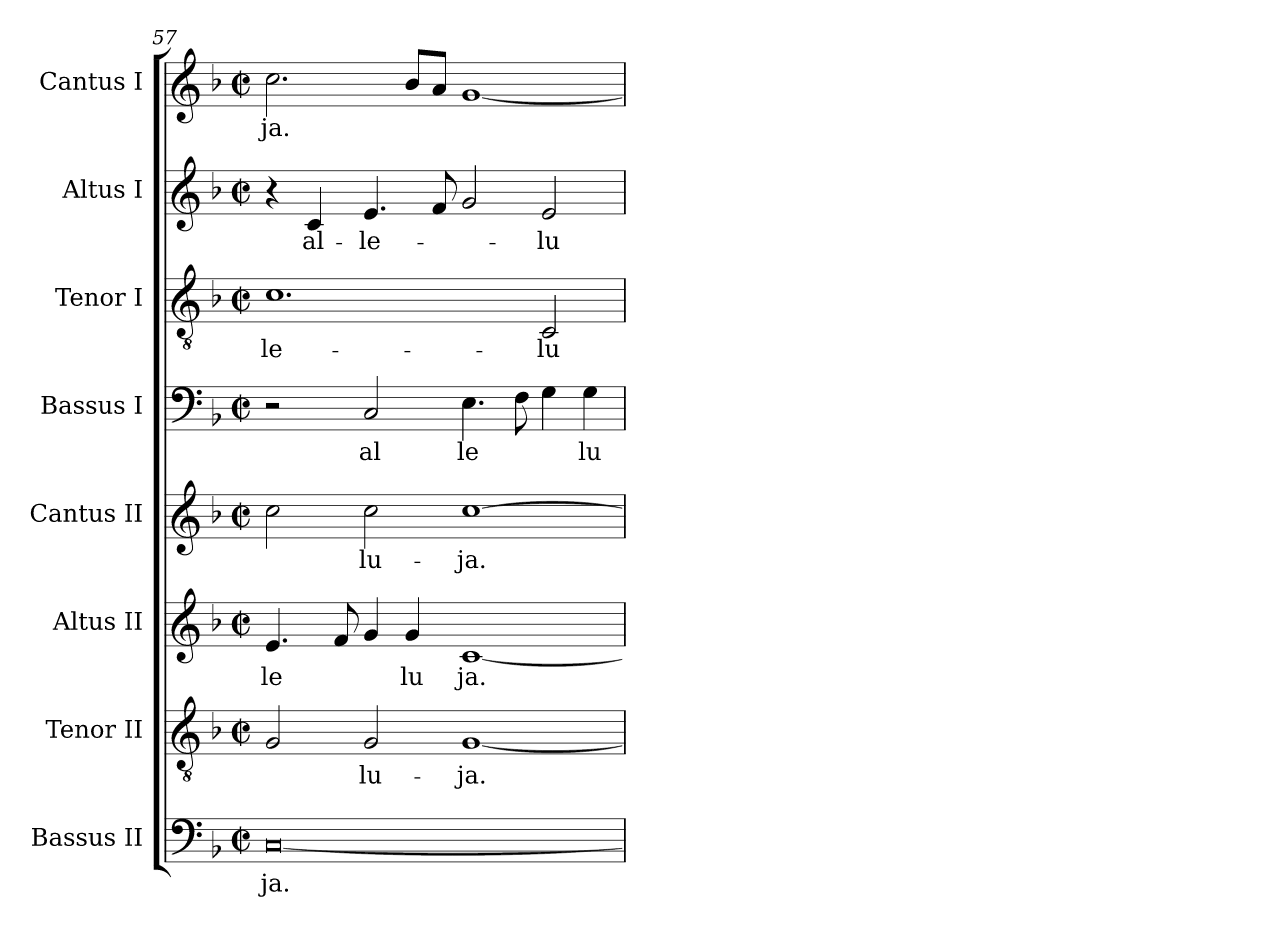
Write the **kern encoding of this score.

**kern	**text	**kern	**text	**kern	**text	**kern	**text	**kern	**text	**kern	**text	**kern	**text	**kern	**text
*part8	*part8	*part7	*part7	*part6	*part6	*part5	*part5	*part4	*part4	*part3	*part3	*part2	*part2	*part1	*part1
*staff8	*staff8	*staff7	*staff7	*staff6	*staff6	*staff5	*staff5	*staff4	*staff4	*staff3	*staff3	*staff2	*staff2	*staff1	*staff1
*I"Bassus II	*	*I"Tenor II	*	*I"Altus II	*	*I"Cantus II	*	*I"Bassus I	*	*I"Tenor I	*	*I"Altus I	*	*I"Cantus I	*
*clefF4	*	*clefGv2	*	*clefG2	*	*clefG2	*	*clefF4	*	*clefGv2	*	*clefG2	*	*clefG2	*
*k[b-]	*	*k[b-]	*	*k[b-]	*	*k[b-]	*	*k[b-]	*	*k[b-]	*	*k[b-]	*	*k[b-]	*
*F:	*	*F:	*	*F:	*	*F:	*	*F:	*	*F:	*	*F:	*	*F:	*
*M2/2	*	*M2/2	*	*M2/2	*	*M2/2	*	*M2/2	*	*M2/2	*	*M2/2	*	*M2/2	*
*met(c|)	*	*met(c|)	*	*met(c|)	*	*met(c|)	*	*met(c|)	*	*met(c|)	*	*met(c|)	*	*met(c|)	*
=57	=57	=57	=57	=57	=57	=57	=57	=57	=57	=57	=57	=57	=57	=57	=57
!	!LO:LY:b:cj	!	!	!	!LO:LY:b:cj	!	!	!	!	!	!LO:LY:b:cj	!	!	!	!LO:LY:b:cj
[<0C	ja.	2G/	.	4.e/	le	2cc\	.	2r	.	1.c	-le-	4r	.	2.cc\	-ja.
!	!	!	!	!	!	!	!	!	!	!	!	!	!LO:LY:b:cj	!	!
.	.	.	.	.	.	.	.	.	.	.	.	4c/	al-	.	.
.	.	.	.	8f/	.	.	.	.	.	.	.	.	.	.	.
!	!	!	!LO:LY:b:cj	!	!	!	!LO:LY:b:cj	!	!LO:LY:b:cj	!	!	!	!LO:LY:b:cj	!	!
.	.	2G/	-lu-	4g/	.	2cc\	-lu-	2C/	al	.	.	4.e/	-le-	.	.
!	!	!	!	!	!LO:LY:b:cj	!	!	!	!	!	!	!	!	!	!
.	.	.	.	4g/	lu	.	.	.	.	.	.	.	.	8b-/L	.
.	.	.	.	.	.	.	.	.	.	.	.	8f/	.	8a/J	.
!	!	!	!LO:LY:b:cj	!	!LO:LY:b:cj	!	!LO:LY:b:cj	!	!LO:LY:b:cj	!	!	!	!	!	!
.	.	[<1G	-ja.	[<1c	ja.	[>1cc	-ja.	4.E\	le	.	.	2g/	.	[<1g	.
.	.	.	.	.	.	.	.	8F\	.	.	.	.	.	.	.
!	!	!	!	!	!	!	!	!	!	!	!LO:LY:b:cj	!	!LO:LY:b:cj	!	!
.	.	.	.	.	.	.	.	4G\	.	2C/	-lu-	2e/	-lu-	.	.
!	!	!	!	!	!	!	!	!	!LO:LY:b:cj	!	!	!	!	!	!
.	.	.	.	.	.	.	.	4G\	lu	.	.	.	.	.	.
=	=	=	=	=	=	=	=	=	=	=	=	=	=	=	=
*-	*-	*-	*-	*-	*-	*-	*-	*-	*-	*-	*-	*-	*-	*-	*-
